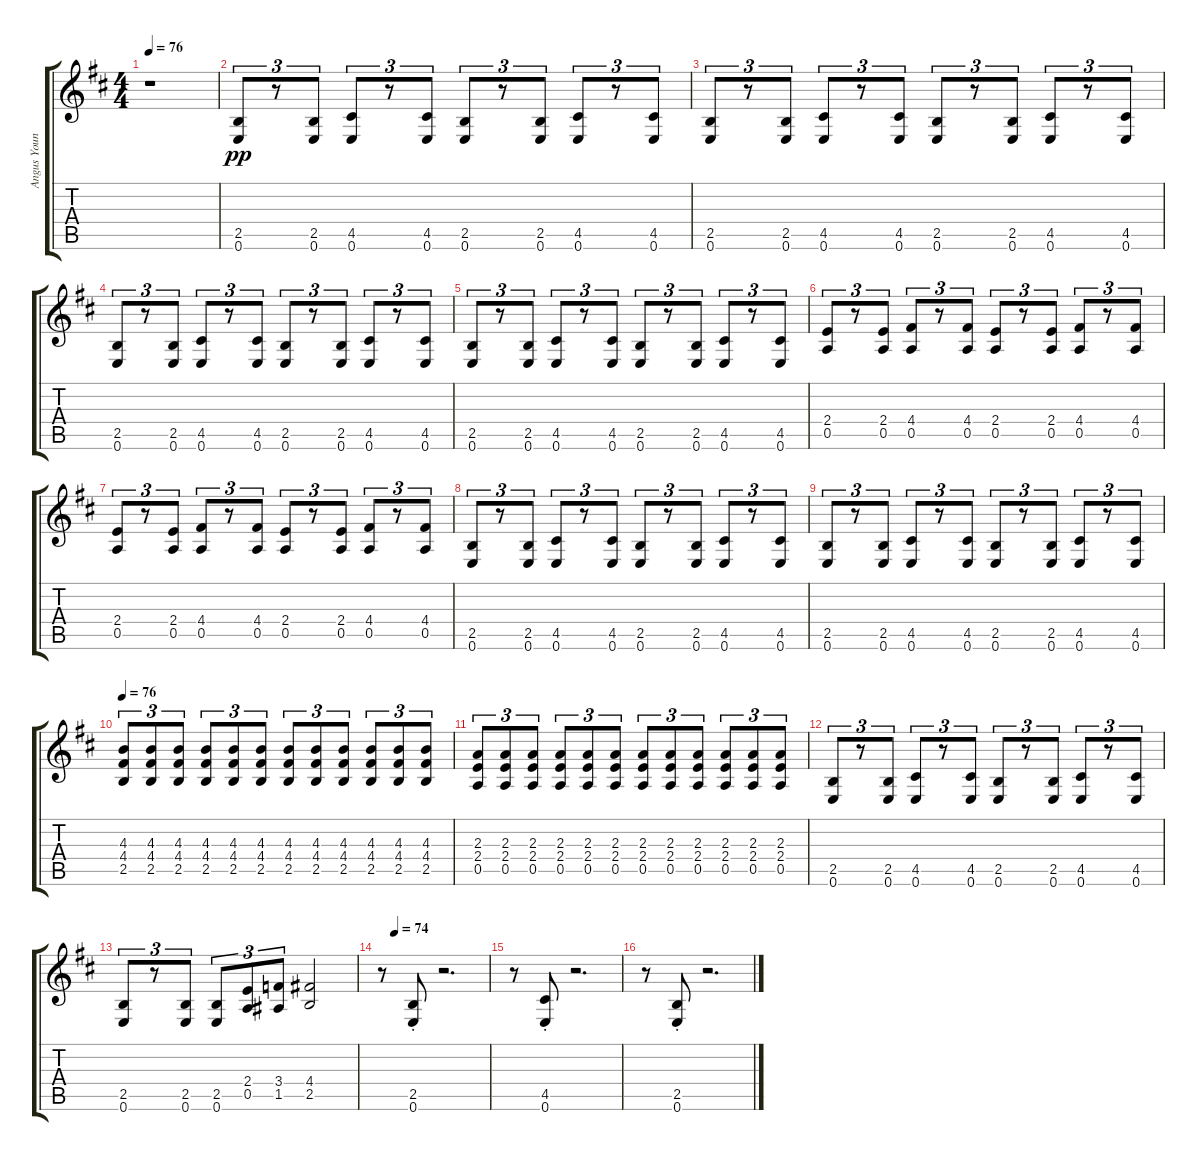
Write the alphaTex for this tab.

\track ("Angus Young - Lead Guitar" "Angus Youn") {instrument distortionguitar}
\staff {score tabs}
\tuning (E4 B3 G3 D3 A2 E2) {hide}
\ts (4 4)
\tempo 76
\clef g2
\ks d
r.1{dy p} |
(2.5 0.6).8{tu (3 2) dy pp} r.8{tu (3 2)} (2.5 0.6).8{tu (3 2)} (4.5 0.6).8{tu (3 2)} r.8{tu (3 2)} (4.5 0.6).8{tu (3 2)} (2.5 0.6).8{tu (3 2)} r.8{tu (3 2)} (2.5 0.6).8{tu (3 2)} (4.5 0.6).8{tu (3 2)} r.8{tu (3 2)} (4.5 0.6).8{tu (3 2)} |
(2.5 0.6).8{tu (3 2)} r.8{tu (3 2)} (2.5 0.6).8{tu (3 2)} (4.5 0.6).8{tu (3 2)} r.8{tu (3 2)} (4.5 0.6).8{tu (3 2)} (2.5 0.6).8{tu (3 2)} r.8{tu (3 2)} (2.5 0.6).8{tu (3 2)} (4.5 0.6).8{tu (3 2)} r.8{tu (3 2)} (4.5 0.6).8{tu (3 2)} |
(2.5 0.6).8{tu (3 2)} r.8{tu (3 2)} (2.5 0.6).8{tu (3 2)} (4.5 0.6).8{tu (3 2)} r.8{tu (3 2)} (4.5 0.6).8{tu (3 2)} (2.5 0.6).8{tu (3 2)} r.8{tu (3 2)} (2.5 0.6).8{tu (3 2)} (4.5 0.6).8{tu (3 2)} r.8{tu (3 2)} (4.5 0.6).8{tu (3 2)} |
(2.5 0.6).8{tu (3 2)} r.8{tu (3 2)} (2.5 0.6).8{tu (3 2)} (4.5 0.6).8{tu (3 2)} r.8{tu (3 2)} (4.5 0.6).8{tu (3 2)} (2.5 0.6).8{tu (3 2)} r.8{tu (3 2)} (2.5 0.6).8{tu (3 2)} (4.5 0.6).8{tu (3 2)} r.8{tu (3 2)} (4.5 0.6).8{tu (3 2)} |
(2.4 0.5).8{tu (3 2)} r.8{tu (3 2)} (2.4 0.5).8{tu (3 2)} (4.4 0.5).8{tu (3 2)} r.8{tu (3 2)} (4.4 0.5).8{tu (3 2)} (2.4 0.5).8{tu (3 2)} r.8{tu (3 2)} (2.4 0.5).8{tu (3 2)} (4.4 0.5).8{tu (3 2)} r.8{tu (3 2)} (4.4 0.5).8{tu (3 2)} |
(2.4 0.5).8{tu (3 2)} r.8{tu (3 2)} (2.4 0.5).8{tu (3 2)} (4.4 0.5).8{tu (3 2)} r.8{tu (3 2)} (4.4 0.5).8{tu (3 2)} (2.4 0.5).8{tu (3 2)} r.8{tu (3 2)} (2.4 0.5).8{tu (3 2)} (4.4 0.5).8{tu (3 2)} r.8{tu (3 2)} (4.4 0.5).8{tu (3 2)} |
(2.5 0.6).8{tu (3 2)} r.8{tu (3 2)} (2.5 0.6).8{tu (3 2)} (4.5 0.6).8{tu (3 2)} r.8{tu (3 2)} (4.5 0.6).8{tu (3 2)} (2.5 0.6).8{tu (3 2)} r.8{tu (3 2)} (2.5 0.6).8{tu (3 2)} (4.5 0.6).8{tu (3 2)} r.8{tu (3 2)} (4.5 0.6).8{tu (3 2)} |
(2.5 0.6).8{tu (3 2)} r.8{tu (3 2)} (2.5 0.6).8{tu (3 2)} (4.5 0.6).8{tu (3 2)} r.8{tu (3 2)} (4.5 0.6).8{tu (3 2)} (2.5 0.6).8{tu (3 2)} r.8{tu (3 2)} (2.5 0.6).8{tu (3 2)} (4.5 0.6).8{tu (3 2)} r.8{tu (3 2)} (4.5 0.6).8{tu (3 2)} |
\tempo 76
(4.3 4.4 2.5).8{tu (3 2)} (4.3 4.4 2.5).8{tu (3 2)} (4.3 4.4 2.5).8{tu (3 2)} (4.3 4.4 2.5).8{tu (3 2)} (4.3 4.4 2.5).8{tu (3 2)} (4.3 4.4 2.5).8{tu (3 2)} (4.3 4.4 2.5).8{tu (3 2)} (4.3 4.4 2.5).8{tu (3 2)} (4.3 4.4 2.5).8{tu (3 2)} (4.3 4.4 2.5).8{tu (3 2)} (4.3 4.4 2.5).8{tu (3 2)} (4.3 4.4 2.5).8{tu (3 2)} |
(2.3 2.4 0.5).8{tu (3 2)} (2.3 2.4 0.5).8{tu (3 2)} (2.3 2.4 0.5).8{tu (3 2)} (2.3 2.4 0.5).8{tu (3 2)} (2.3 2.4 0.5).8{tu (3 2)} (2.3 2.4 0.5).8{tu (3 2)} (2.3 2.4 0.5).8{tu (3 2)} (2.3 2.4 0.5).8{tu (3 2)} (2.3 2.4 0.5).8{tu (3 2)} (2.3 2.4 0.5).8{tu (3 2)} (2.3 2.4 0.5).8{tu (3 2)} (2.3 2.4 0.5).8{tu (3 2)} |
(2.5 0.6).8{tu (3 2)} r.8{tu (3 2)} (2.5 0.6).8{tu (3 2)} (4.5 0.6).8{tu (3 2)} r.8{tu (3 2)} (4.5 0.6).8{tu (3 2)} (2.5 0.6).8{tu (3 2)} r.8{tu (3 2)} (2.5 0.6).8{tu (3 2)} (4.5 0.6).8{tu (3 2)} r.8{tu (3 2)} (4.5 0.6).8{tu (3 2)} |
(2.5 0.6).8{tu (3 2)} r.8{tu (3 2)} (2.5 0.6).8{tu (3 2)} (2.5 0.6).8{tu (3 2)} (2.4 0.5).8{tu (3 2)} (3.4 1.5).8{tu (3 2)} (4.4 2.5).2 |
\tempo (74 0.125)
r.8 (2.5{st} 0.6{st}).8 r.2{d} |
r.8 (4.5{st} 0.6{st}).8 r.2{d} |
r.8 (2.5{st} 0.6{st}).8 r.2{d}
